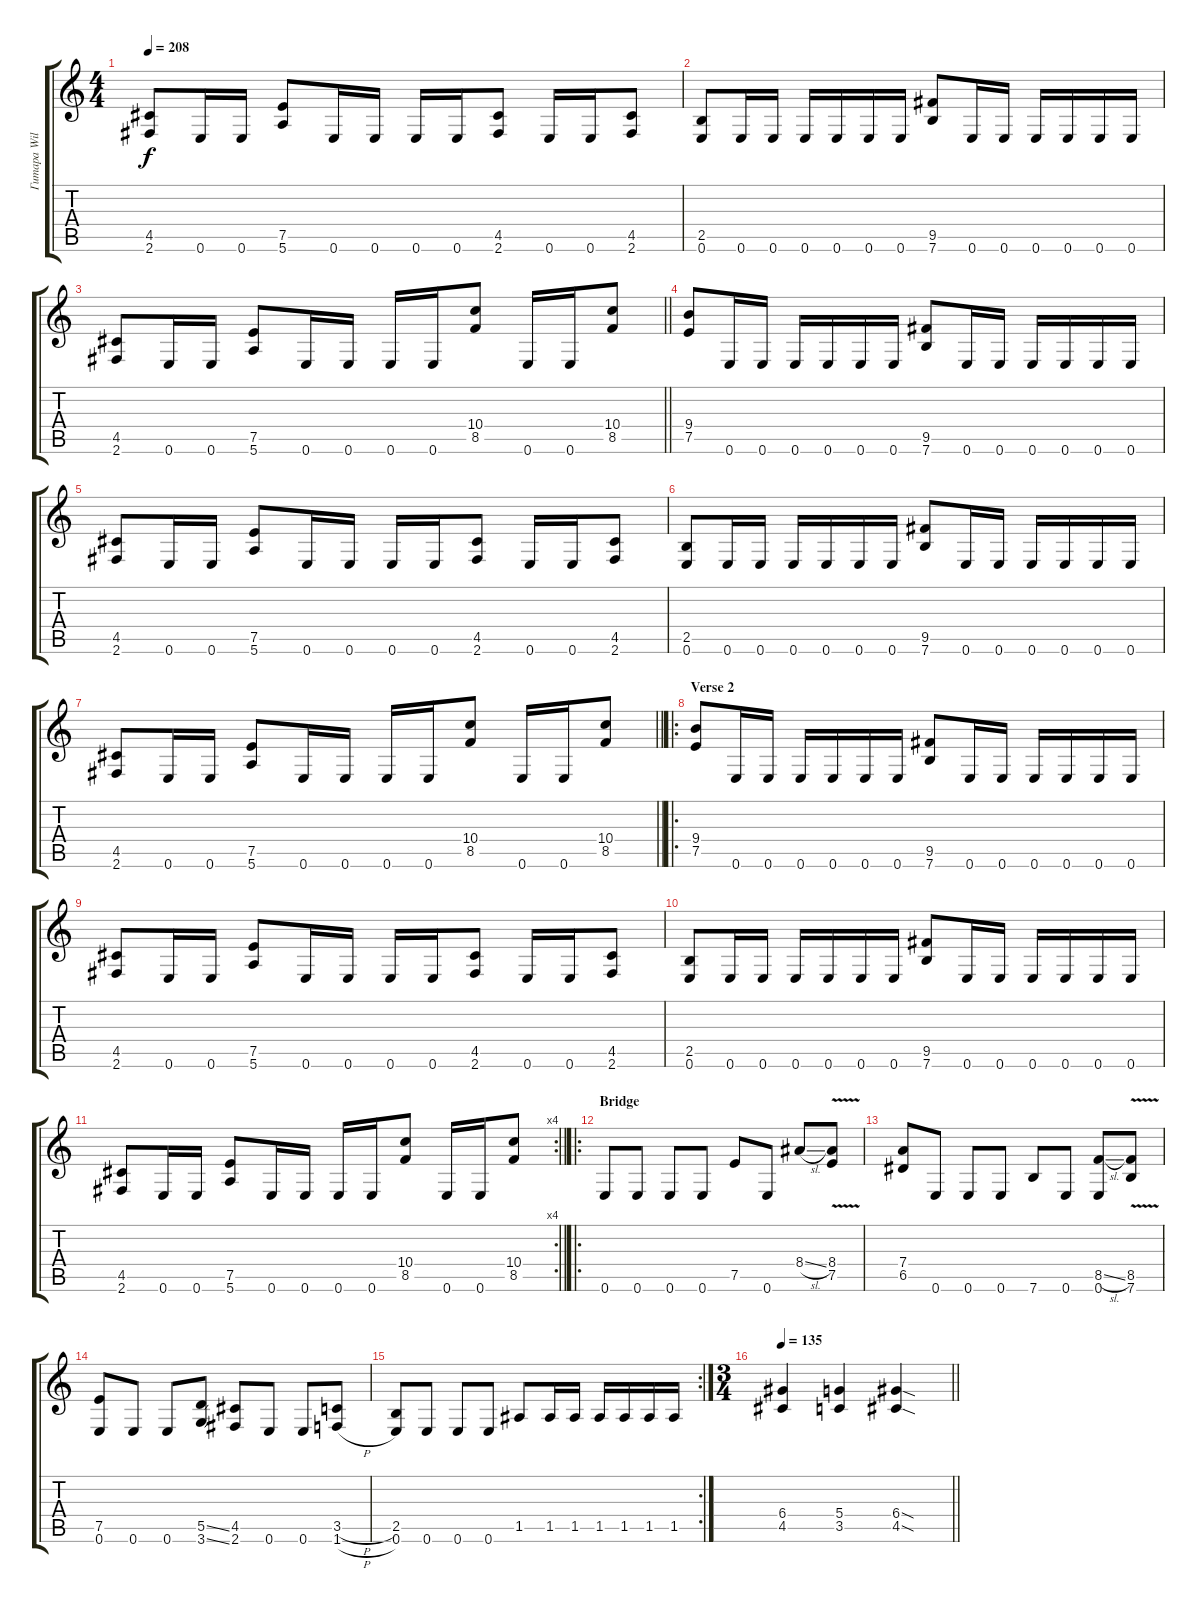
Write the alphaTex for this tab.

\track ("Гитара Wilkens" "Гитара Wil") {instrument distortionguitar}
\staff {score tabs}
\tuning (E4 B3 G3 D3 A2 E2) {hide}
\ts (4 4)
\tempo 208
\clef g2
\ks c
(4.5 2.6).8{dy f} 0.6.16 0.6.16 (7.5 5.6).8 0.6.16 0.6.16 0.6.16 0.6.16 (4.5 2.6).8 0.6.16 0.6.16 (4.5 2.6).8 |
(2.5 0.6).8 0.6.16 0.6.16 0.6.16 0.6.16 0.6.16 0.6.16 (9.5 7.6).8 0.6.16 0.6.16 0.6.16 0.6.16 0.6.16 0.6.16 |
\barLineRight lightlight
(4.5 2.6).8 0.6.16 0.6.16 (7.5 5.6).8 0.6.16 0.6.16 0.6.16 0.6.16 (10.4 8.5).8 0.6.16 0.6.16 (10.4 8.5).8 |
(9.4 7.5).8 0.6.16 0.6.16 0.6.16 0.6.16 0.6.16 0.6.16 (9.5 7.6).8 0.6.16 0.6.16 0.6.16 0.6.16 0.6.16 0.6.16 |
(4.5 2.6).8 0.6.16 0.6.16 (7.5 5.6).8 0.6.16 0.6.16 0.6.16 0.6.16 (4.5 2.6).8 0.6.16 0.6.16 (4.5 2.6).8 |
(2.5 0.6).8 0.6.16 0.6.16 0.6.16 0.6.16 0.6.16 0.6.16 (9.5 7.6).8 0.6.16 0.6.16 0.6.16 0.6.16 0.6.16 0.6.16 |
\barLineRight lightlight
(4.5 2.6).8 0.6.16 0.6.16 (7.5 5.6).8 0.6.16 0.6.16 0.6.16 0.6.16 (10.4 8.5).8 0.6.16 0.6.16 (10.4 8.5).8 |
\ro
\section ("" "Verse 2")
(9.4 7.5).8 0.6.16 0.6.16 0.6.16 0.6.16 0.6.16 0.6.16 (9.5 7.6).8 0.6.16 0.6.16 0.6.16 0.6.16 0.6.16 0.6.16 |
(4.5 2.6).8 0.6.16 0.6.16 (7.5 5.6).8 0.6.16 0.6.16 0.6.16 0.6.16 (4.5 2.6).8 0.6.16 0.6.16 (4.5 2.6).8 |
(2.5 0.6).8 0.6.16 0.6.16 0.6.16 0.6.16 0.6.16 0.6.16 (9.5 7.6).8 0.6.16 0.6.16 0.6.16 0.6.16 0.6.16 0.6.16 |
\rc 4
\barLineRight lightlight
(4.5 2.6).8 0.6.16 0.6.16 (7.5 5.6).8 0.6.16 0.6.16 0.6.16 0.6.16 (10.4 8.5).8 0.6.16 0.6.16 (10.4 8.5).8 |
\ro
\section ("" "Bridge")
0.6.8 0.6.8 0.6.8 0.6.8 7.5.8 0.6.8 8.4{sl}.8 (8.4{v} 7.5).8 |
(7.4 6.5).8 0.6.8 0.6.8 0.6.8 7.6.8 0.6.8 (8.5{sl} 0.6).8 (8.5{v} 7.6).8 |
(7.5 0.6).8 0.6.8 0.6.8 (5.5{ss} 3.6{ss}).8 (4.5 2.6).8 0.6.8 0.6.8 (3.5{h} 1.6{h}).8 |
\rc 2
(2.5 0.6).8 0.6.8 0.6.8 0.6.8 1.5.8 1.5.16 1.5.16 1.5.16 1.5.16 1.5.16 1.5.16 |
\ts (3 4)
\tempo 135
\barLineRight lightlight
(6.4 4.5).4 (5.4 3.5).4 (6.4{sod} 4.5{sod}).4
